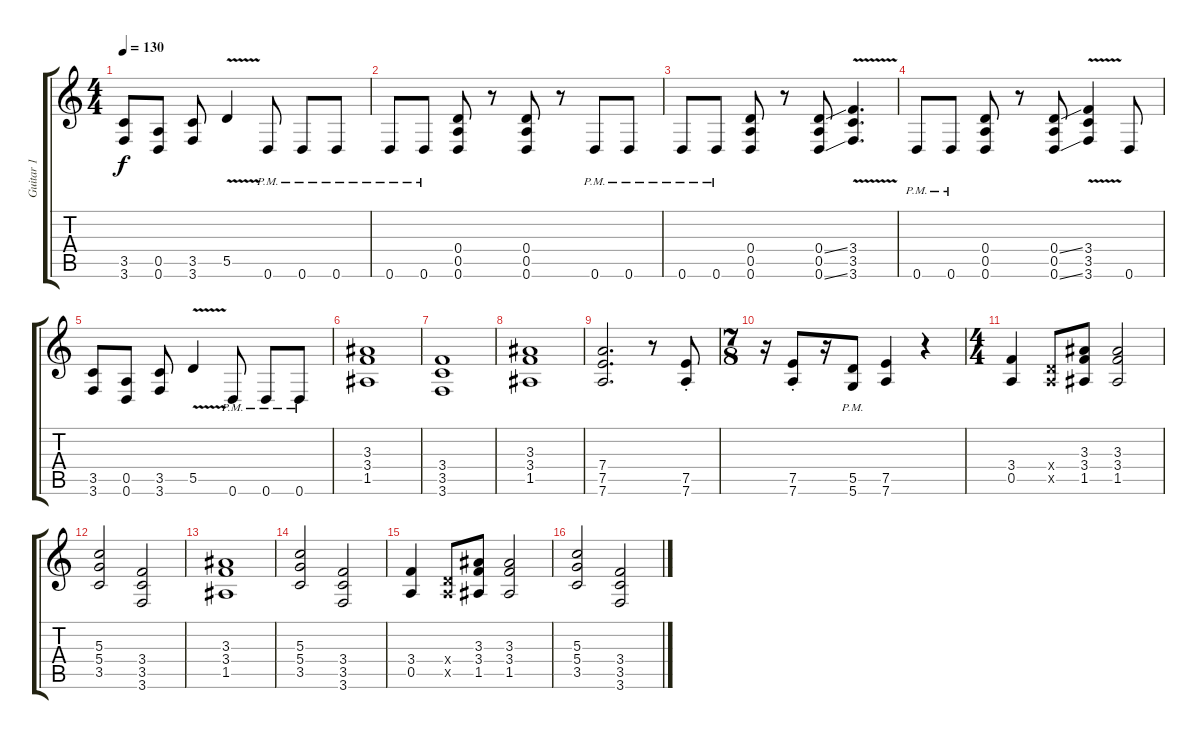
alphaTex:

\track ("Guitar 1" "Guitar 1") {instrument distortionguitar}
\staff {score tabs}
\tuning (E4 B3 G3 D3 A2 D2) {hide}
\ts (4 4)
\tempo 130
\clef g2
\ks c
(3.5 3.6).8{dy f} (0.5 0.6).8 (3.5 3.6).8 5.5{v}.4 0.6{pm}.8 0.6{pm}.8 0.6{pm}.8 |
0.6{pm}.8 0.6{pm}.8 (0.4 0.5 0.6).8 r.8 (0.4 0.5 0.6).8 r.8 0.6{pm}.8 0.6{pm}.8 |
0.6{pm}.8 0.6{pm}.8 (0.4 0.5 0.6).8 r.8 (0.4{ss} 0.5 0.6{ss}).8 (3.4{v} 3.5{v} 3.6).4{d} |
0.6{pm}.8 0.6{pm}.8 (0.4 0.5 0.6).8 r.8 (0.4{ss} 0.5 0.6{ss}).8 (3.4{v} 3.5{v} 3.6).4 0.6.8 |
(3.5 3.6).8 (0.5 0.6).8 (3.5 3.6).8 5.5{v}.4 0.6{pm}.8 0.6{pm}.8 0.6{pm}.8 |
(3.3 3.4 1.5).1 |
(3.4 3.5 3.6).1 |
(3.3 3.4 1.5).1 |
(7.4 7.5 7.6).2{d} r.8 (7.5{st} 7.6{st}).8 |
\ts (7 8)
r.16 (7.5{st} 7.6{st}).8 r.16 (5.5{pm} 5.6{pm}).8 (7.5 7.6).4 r.4 |
\ts (4 4)
(3.4 0.5).4 (0.4{x} 0.5{x}).8 (3.3 3.4 1.5).8 (3.3 3.4 1.5).2 |
(5.3 5.4 3.5).2 (3.4 3.5 3.6).2 |
(3.3 3.4 1.5).1 |
(5.3 5.4 3.5).2 (3.4 3.5 3.6).2 |
(3.4 0.5).4 (0.4{x} 0.5{x}).8 (3.3 3.4 1.5).8 (3.3 3.4 1.5).2 |
(5.3 5.4 3.5).2 (3.4 3.5 3.6).2
